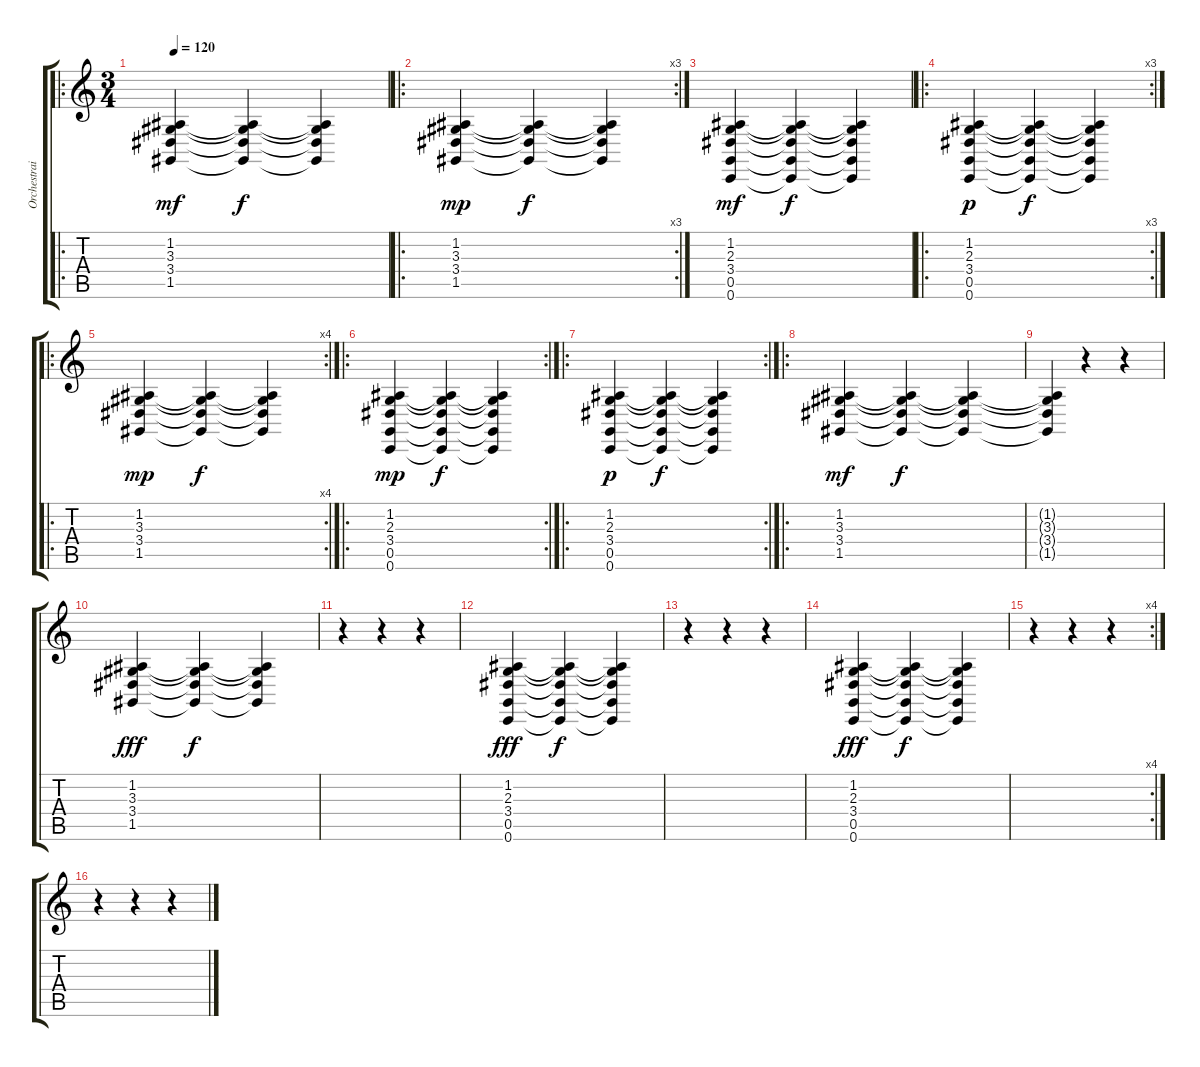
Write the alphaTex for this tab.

\track ("Orchestraic sound" "Orchestrai") {instrument fx4atmosphere}
\staff {score tabs}
\tuning (D4 A3 F3 C3 G2 C2) {hide}
\ro
\ts (3 4)
\tempo 120
\clef g2
\ks c
(1.2 3.3 3.4 1.5).4{dy mf instrument fx4atmosphere} (1.2{t} 3.3{t} 3.4{t} 1.5{t}).4{dy f} (1.2{t} 3.3{t} 3.4{t} 1.5{t}).4 |
\ro
\rc 3
(1.2 3.3 3.4 1.5).4{dy mp} (1.2{t} 3.3{t} 3.4{t} 1.5{t}).4{dy f} (1.2{t} 3.3{t} 3.4{t} 1.5{t}).4 |
(1.2 2.3 3.4 0.5 0.6).4{dy mf} (1.2{t} 2.3{t} 3.4{t} 0.5{t} 0.6{t}).4{dy f} (1.2{t} 2.3{t} 3.4{t} 0.5{t} 0.6{t}).4 |
\ro
\rc 3
(1.2 2.3 3.4 0.5 0.6).4{dy p} (1.2{t} 2.3{t} 3.4{t} 0.5{t} 0.6{t}).4{dy f} (1.2{t} 2.3{t} 3.4{t} 0.5{t} 0.6{t}).4 |
\ro
\rc 4
(1.2 3.3 3.4 1.5).4{dy mp} (1.2{t} 3.3{t} 3.4{t} 1.5{t}).4{dy f} (1.2{t} 3.3{t} 3.4{t} 1.5{t}).4 |
\ro
\rc 2
(1.2 2.3 3.4 0.5 0.6).4{dy mp} (1.2{t} 2.3{t} 3.4{t} 0.5{t} 0.6{t}).4{dy f} (1.2{t} 2.3{t} 3.4{t} 0.5{t} 0.6{t}).4 |
\ro
\rc 2
(1.2 2.3 3.4 0.5 0.6).4{dy p} (1.2{t} 2.3{t} 3.4{t} 0.5{t} 0.6{t}).4{dy f} (1.2{t} 2.3{t} 3.4{t} 0.5{t} 0.6{t}).4 |
\ro
(1.2 3.3 3.4 1.5).4{dy mf} (1.2{t} 3.3{t} 3.4{t} 1.5{t}).4{dy f} (1.2{t} 3.3{t} 3.4{t} 1.5{t}).4 |
(1.2{t} 3.3{t} 3.4{t} 1.5{t}).4 r.4 r.4 |
(1.2 3.3 3.4 1.5).4{dy fff} (1.2{t} 3.3{t} 3.4{t} 1.5{t}).4{dy f} (1.2{t} 3.3{t} 3.4{t} 1.5{t}).4 |
r.4 r.4 r.4 |
(1.2 2.3 3.4 0.5 0.6).4{dy fff} (1.2{t} 2.3{t} 3.4{t} 0.5{t} 0.6{t}).4{dy f} (1.2{t} 2.3{t} 3.4{t} 0.5{t} 0.6{t}).4 |
r.4 r.4 r.4 |
(1.2 2.3 3.4 0.5 0.6).4{dy fff} (1.2{t} 2.3{t} 3.4{t} 0.5{t} 0.6{t}).4{dy f} (1.2{t} 2.3{t} 3.4{t} 0.5{t} 0.6{t}).4 |
\rc 4
r.4 r.4 r.4 |
r.4 r.4 r.4
